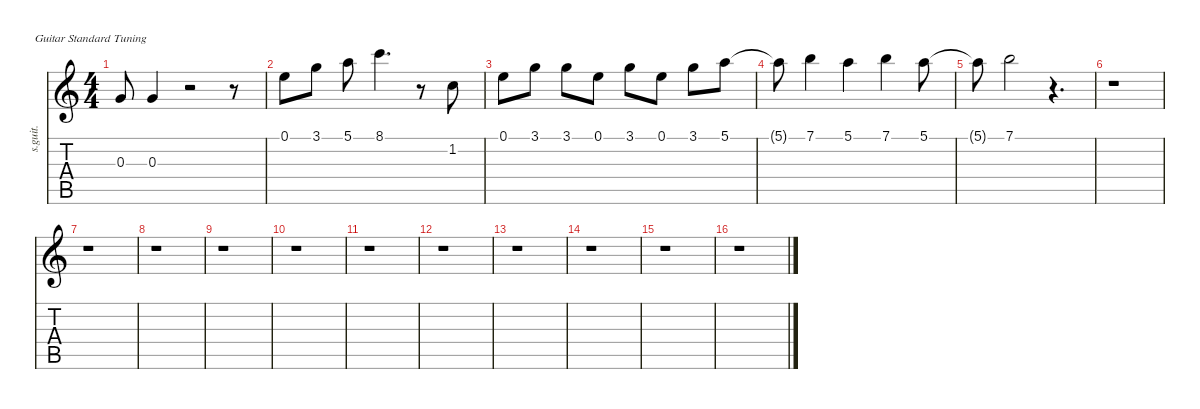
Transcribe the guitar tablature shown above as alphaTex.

\defaultSystemsLayout 4
\hideDynamics
\bracketExtendMode nobrackets
\track ("Vicki Brown" "s.guit.") {instrument clarinet}
\staff {score tabs}
\tuning (E4 B3 G3 D3 A2 E2)
\displaytranspose 12
\ts (4 4)
\tempo (107 hide)
\clef g2
\ks c
0.3.8{dy mp} 0.3.4 r.2 r.8 |
0.1.8 3.1.8 5.1.8 8.1.4{d} r.8 1.2.8 |
0.1.8 3.1.8 3.1.8 0.1.8 3.1.8 0.1.8 3.1.8 5.1.8 |
5.1{t}.8{dy f} 7.1.4{dy mp} 5.1.4 7.1.4 5.1.8 |
5.1{t}.8{dy f} 7.1.2{dy mp} r.4{d} |
r.1 |
r.1 |
r.1 |
r.1 |
r.1 |
r.1 |
r.1 |
r.1 |
r.1 |
r.1 |
r.1
